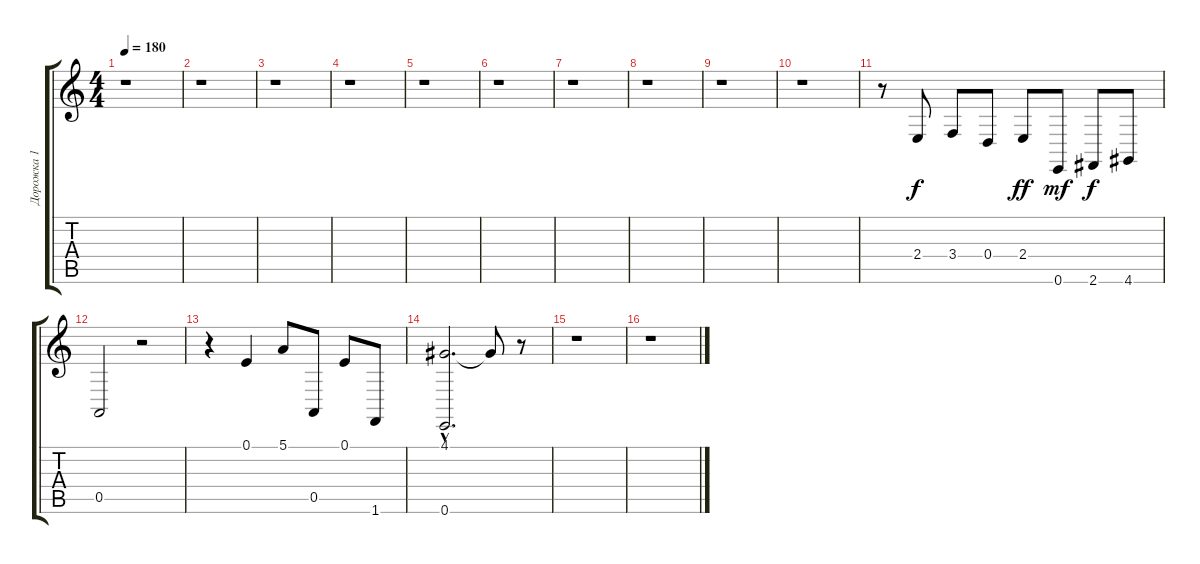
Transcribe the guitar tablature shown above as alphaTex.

\track ("Дорожка 1" "Дорожка 1") {instrument acousticgrandpiano}
\staff {score tabs}
\tuning (E4 B3 G3 D3 A2 E2) {hide}
\ts (4 4)
\tempo 180
\clef g2
\ks c
r.1{dy f} |
r.1 |
r.1 |
r.1 |
r.1 |
r.1 |
r.1 |
r.1 |
r.1 |
r.1 |
r.8 2.4.8 3.4.8 0.4.8 2.4.8{dy ff} 0.6.8{dy mf} 2.6.8{dy f} 4.6.8 |
0.5.2 r.2 |
r.4 0.1.4 5.1.8 0.5.8 0.1.8 1.6.8 |
(4.1{hac} 0.6).2{d} 4.1{t}.8 r.8 |
r.1 |
r.1
